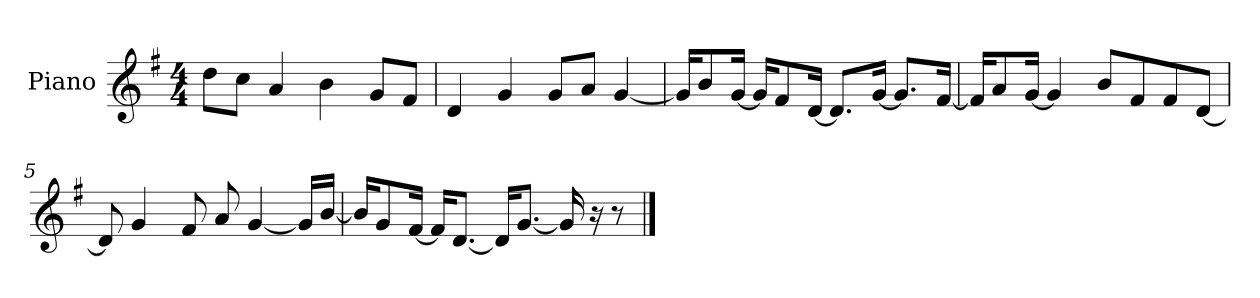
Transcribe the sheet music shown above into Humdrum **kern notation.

**kern
*part1
*staff1
*I"Piano
*I'P-no
*clefG2
*k[f#]
*M4/4
*MM90
=1
8dd\L
8cc\J
4a/
4b\
8g/L
8f#/J
=2
4d/
4g/
8g/L
8a/J
[4g/
=3
16g/KL]
8b/
[16g/Jk
16g/KL]
8f#/
[16d/Jk
8.d/L]
[16g/Jk
8.g/L]
[16f#/Jk
=4
16f#/KL]
8a/
[16g/Jk
4g/]
8b/L
8f#/
8f#/
[8d/J
=5
8d/]
4g/
8f#/
8a/
[4g/
16g/LL]
[16b/JJ
!!LO:LB:g=z
=6
16b/KL]
8g/
[16f#/Jk
16f#/KL]
[8.d/J
16d/KL]
[8.g/J
16g/]
16r
8r
==
*-
